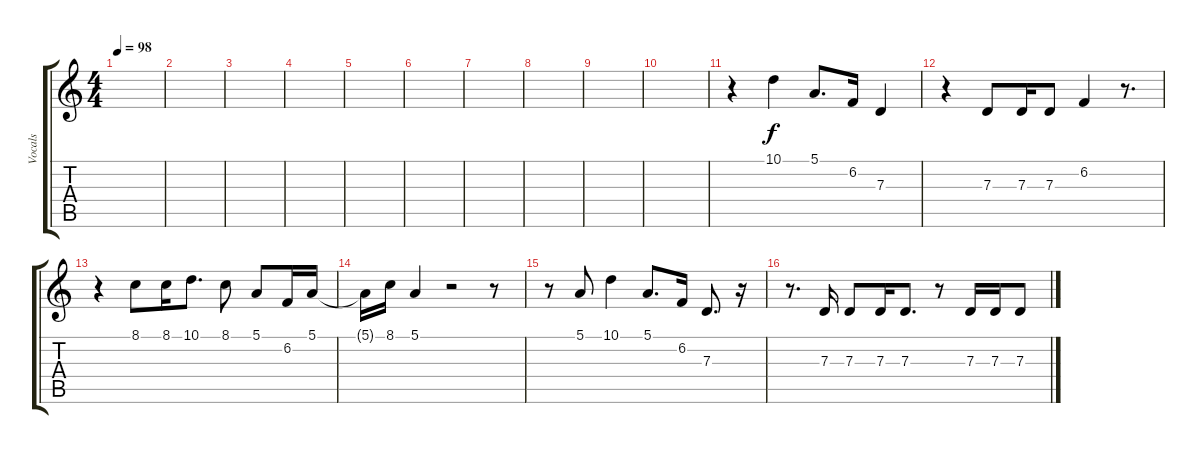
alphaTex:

\track ("Vocals" "Vocals") {instrument flute}
\staff {score tabs}
\tuning (E4 B3 G3 D3 A2 E2) {hide}
\ts (4 4)
\tempo 98
\clef g2
\ks c
|
|
|
|
|
|
|
|
|
|
r.4 10.1.4 5.1.8{d} 6.2.16 7.3.4 |
r.4 7.3.8 7.3.16 7.3.8 6.2.4 r.8{d} |
r.4 8.1.8 8.1.16 10.1.8{d} 8.1.8 5.1.8 6.2.16 5.1.16 |
5.1{t}.16 8.1.16 5.1.4 r.2 r.8 |
r.8 5.1.8 10.1.4 5.1.8{d} 6.2.16 7.3.8{d} r.16 |
r.8{d} 7.3.16 7.3.8 7.3.16 7.3.8{d} r.8 7.3.16 7.3.16 7.3.8
